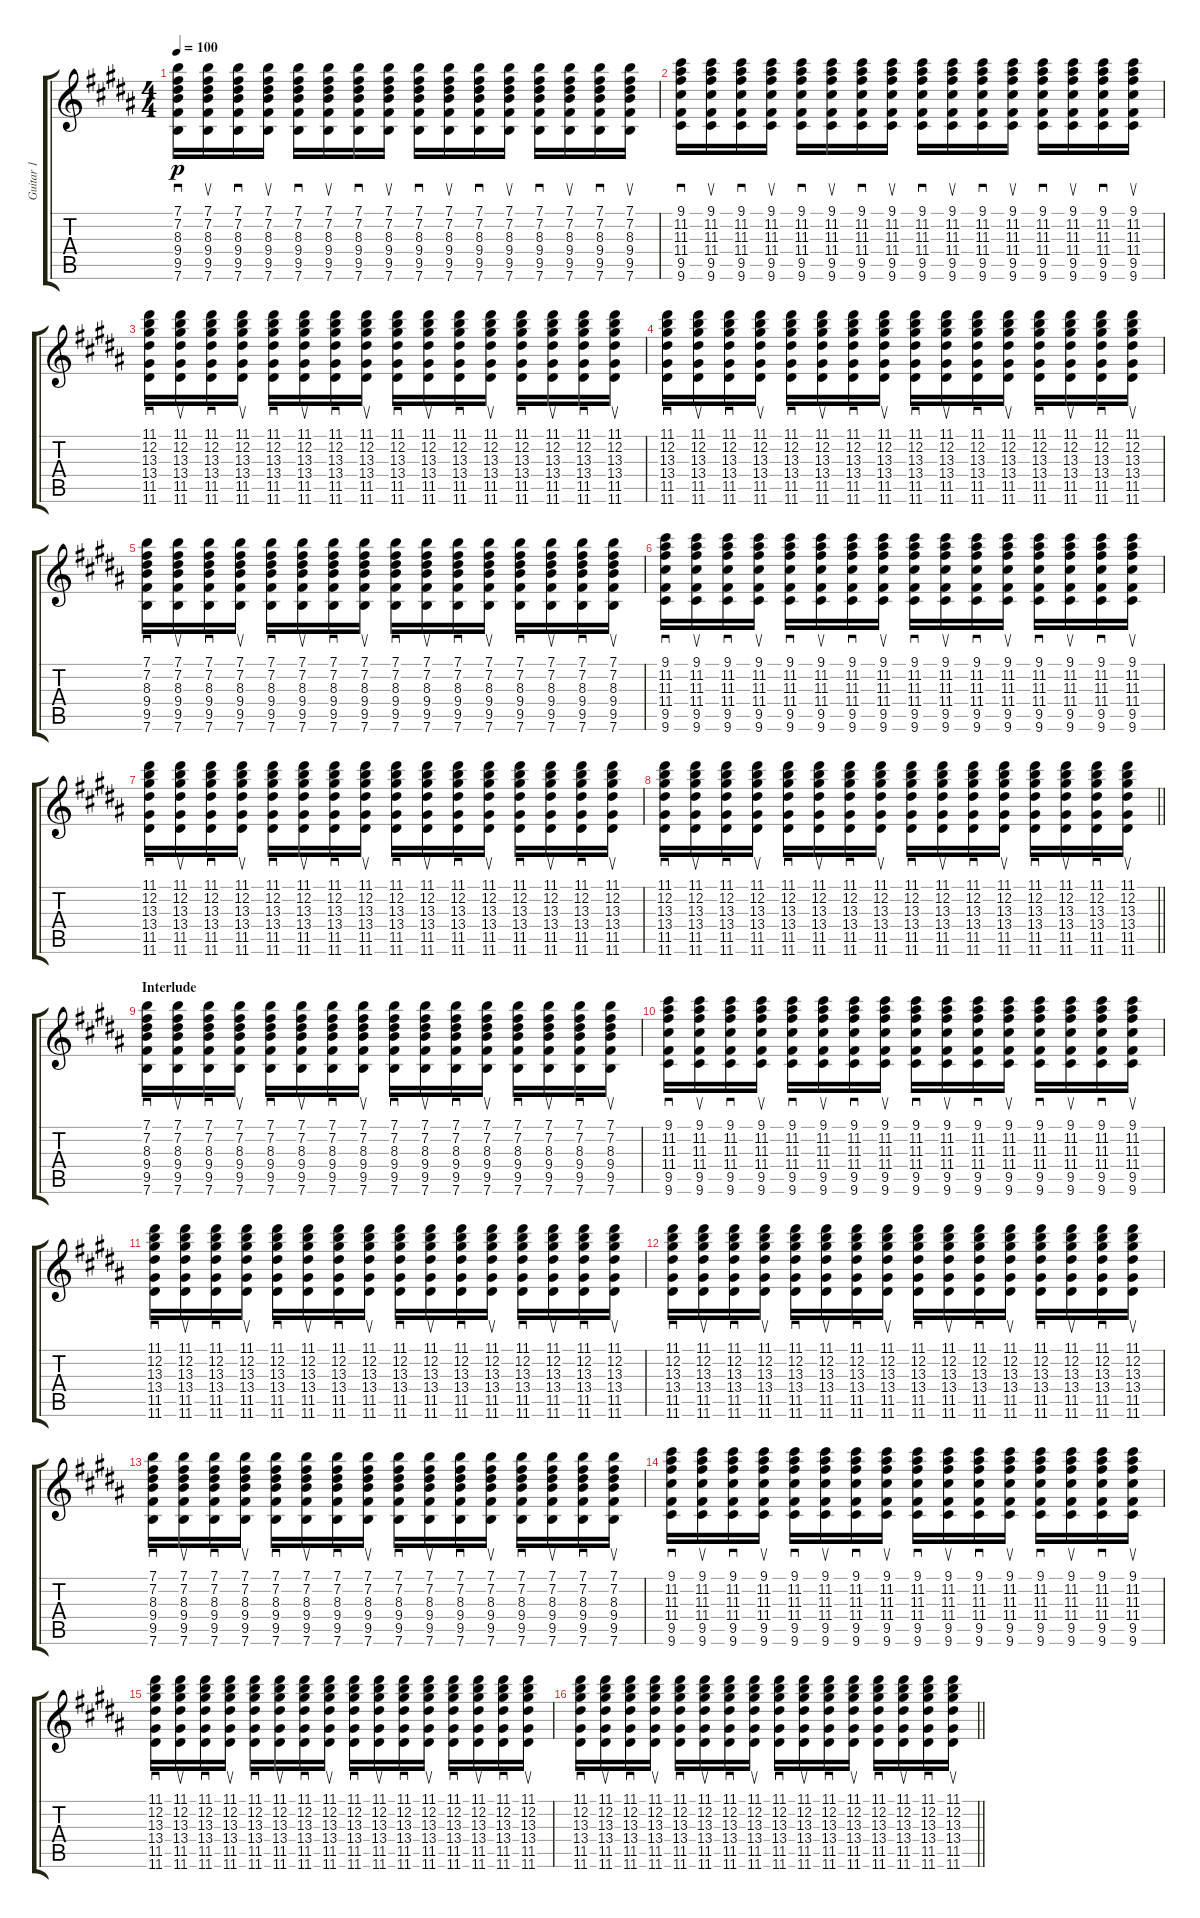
\track ("Guitar 1" "Guitar 1") {instrument acousticguitarsteel}
\staff {score tabs}
\tuning (E4 B3 G3 D3 A2 E2) {hide}
\ts (4 4)
\tempo 100
\clef g2
\ks b
(7.1 7.2 8.3 9.4 9.5 7.6).16{sd dy p} (7.1 7.2 8.3 9.4 9.5 7.6).16{su} (7.1 7.2 8.3 9.4 9.5 7.6).16{sd} (7.1 7.2 8.3 9.4 9.5 7.6).16{su} (7.1 7.2 8.3 9.4 9.5 7.6).16{sd} (7.1 7.2 8.3 9.4 9.5 7.6).16{su} (7.1 7.2 8.3 9.4 9.5 7.6).16{sd} (7.1 7.2 8.3 9.4 9.5 7.6).16{su} (7.1 7.2 8.3 9.4 9.5 7.6).16{sd} (7.1 7.2 8.3 9.4 9.5 7.6).16{su} (7.1 7.2 8.3 9.4 9.5 7.6).16{sd} (7.1 7.2 8.3 9.4 9.5 7.6).16{su} (7.1 7.2 8.3 9.4 9.5 7.6).16{sd} (7.1 7.2 8.3 9.4 9.5 7.6).16{su} (7.1 7.2 8.3 9.4 9.5 7.6).16{sd} (7.1 7.2 8.3 9.4 9.5 7.6).16{su} |
(9.1 11.2 11.3 11.4 9.5 9.6).16{sd} (9.1 11.2 11.3 11.4 9.5 9.6).16{su} (9.1 11.2 11.3 11.4 9.5 9.6).16{sd} (9.1 11.2 11.3 11.4 9.5 9.6).16{su} (9.1 11.2 11.3 11.4 9.5 9.6).16{sd} (9.1 11.2 11.3 11.4 9.5 9.6).16{su} (9.1 11.2 11.3 11.4 9.5 9.6).16{sd} (9.1 11.2 11.3 11.4 9.5 9.6).16{su} (9.1 11.2 11.3 11.4 9.5 9.6).16{sd} (9.1 11.2 11.3 11.4 9.5 9.6).16{su} (9.1 11.2 11.3 11.4 9.5 9.6).16{sd} (9.1 11.2 11.3 11.4 9.5 9.6).16{su} (9.1 11.2 11.3 11.4 9.5 9.6).16{sd} (9.1 11.2 11.3 11.4 9.5 9.6).16{su} (9.1 11.2 11.3 11.4 9.5 9.6).16{sd} (9.1 11.2 11.3 11.4 9.5 9.6).16{su} |
(11.1 12.2 13.3 13.4 11.5 11.6).16{sd} (11.1 12.2 13.3 13.4 11.5 11.6).16{su} (11.1 12.2 13.3 13.4 11.5 11.6).16{sd} (11.1 12.2 13.3 13.4 11.5 11.6).16{su} (11.1 12.2 13.3 13.4 11.5 11.6).16{sd} (11.1 12.2 13.3 13.4 11.5 11.6).16{su} (11.1 12.2 13.3 13.4 11.5 11.6).16{sd} (11.1 12.2 13.3 13.4 11.5 11.6).16{su} (11.1 12.2 13.3 13.4 11.5 11.6).16{sd} (11.1 12.2 13.3 13.4 11.5 11.6).16{su} (11.1 12.2 13.3 13.4 11.5 11.6).16{sd} (11.1 12.2 13.3 13.4 11.5 11.6).16{su} (11.1 12.2 13.3 13.4 11.5 11.6).16{sd} (11.1 12.2 13.3 13.4 11.5 11.6).16{su} (11.1 12.2 13.3 13.4 11.5 11.6).16{sd} (11.1 12.2 13.3 13.4 11.5 11.6).16{su} |
(11.1 12.2 13.3 13.4 11.5 11.6).16{sd} (11.1 12.2 13.3 13.4 11.5 11.6).16{su} (11.1 12.2 13.3 13.4 11.5 11.6).16{sd} (11.1 12.2 13.3 13.4 11.5 11.6).16{su} (11.1 12.2 13.3 13.4 11.5 11.6).16{sd} (11.1 12.2 13.3 13.4 11.5 11.6).16{su} (11.1 12.2 13.3 13.4 11.5 11.6).16{sd} (11.1 12.2 13.3 13.4 11.5 11.6).16{su} (11.1 12.2 13.3 13.4 11.5 11.6).16{sd} (11.1 12.2 13.3 13.4 11.5 11.6).16{su} (11.1 12.2 13.3 13.4 11.5 11.6).16{sd} (11.1 12.2 13.3 13.4 11.5 11.6).16{su} (11.1 12.2 13.3 13.4 11.5 11.6).16{sd} (11.1 12.2 13.3 13.4 11.5 11.6).16{su} (11.1 12.2 13.3 13.4 11.5 11.6).16{sd} (11.1 12.2 13.3 13.4 11.5 11.6).16{su} |
(7.1 7.2 8.3 9.4 9.5 7.6).16{sd} (7.1 7.2 8.3 9.4 9.5 7.6).16{su} (7.1 7.2 8.3 9.4 9.5 7.6).16{sd} (7.1 7.2 8.3 9.4 9.5 7.6).16{su} (7.1 7.2 8.3 9.4 9.5 7.6).16{sd} (7.1 7.2 8.3 9.4 9.5 7.6).16{su} (7.1 7.2 8.3 9.4 9.5 7.6).16{sd} (7.1 7.2 8.3 9.4 9.5 7.6).16{su} (7.1 7.2 8.3 9.4 9.5 7.6).16{sd} (7.1 7.2 8.3 9.4 9.5 7.6).16{su} (7.1 7.2 8.3 9.4 9.5 7.6).16{sd} (7.1 7.2 8.3 9.4 9.5 7.6).16{su} (7.1 7.2 8.3 9.4 9.5 7.6).16{sd} (7.1 7.2 8.3 9.4 9.5 7.6).16{su} (7.1 7.2 8.3 9.4 9.5 7.6).16{sd} (7.1 7.2 8.3 9.4 9.5 7.6).16{su} |
(9.1 11.2 11.3 11.4 9.5 9.6).16{sd} (9.1 11.2 11.3 11.4 9.5 9.6).16{su} (9.1 11.2 11.3 11.4 9.5 9.6).16{sd} (9.1 11.2 11.3 11.4 9.5 9.6).16{su} (9.1 11.2 11.3 11.4 9.5 9.6).16{sd} (9.1 11.2 11.3 11.4 9.5 9.6).16{su} (9.1 11.2 11.3 11.4 9.5 9.6).16{sd} (9.1 11.2 11.3 11.4 9.5 9.6).16{su} (9.1 11.2 11.3 11.4 9.5 9.6).16{sd} (9.1 11.2 11.3 11.4 9.5 9.6).16{su} (9.1 11.2 11.3 11.4 9.5 9.6).16{sd} (9.1 11.2 11.3 11.4 9.5 9.6).16{su} (9.1 11.2 11.3 11.4 9.5 9.6).16{sd} (9.1 11.2 11.3 11.4 9.5 9.6).16{su} (9.1 11.2 11.3 11.4 9.5 9.6).16{sd} (9.1 11.2 11.3 11.4 9.5 9.6).16{su} |
(11.1 12.2 13.3 13.4 11.5 11.6).16{sd} (11.1 12.2 13.3 13.4 11.5 11.6).16{su} (11.1 12.2 13.3 13.4 11.5 11.6).16{sd} (11.1 12.2 13.3 13.4 11.5 11.6).16{su} (11.1 12.2 13.3 13.4 11.5 11.6).16{sd} (11.1 12.2 13.3 13.4 11.5 11.6).16{su} (11.1 12.2 13.3 13.4 11.5 11.6).16{sd} (11.1 12.2 13.3 13.4 11.5 11.6).16{su} (11.1 12.2 13.3 13.4 11.5 11.6).16{sd} (11.1 12.2 13.3 13.4 11.5 11.6).16{su} (11.1 12.2 13.3 13.4 11.5 11.6).16{sd} (11.1 12.2 13.3 13.4 11.5 11.6).16{su} (11.1 12.2 13.3 13.4 11.5 11.6).16{sd} (11.1 12.2 13.3 13.4 11.5 11.6).16{su} (11.1 12.2 13.3 13.4 11.5 11.6).16{sd} (11.1 12.2 13.3 13.4 11.5 11.6).16{su} |
\barLineRight lightlight
(11.1 12.2 13.3 13.4 11.5 11.6).16{sd} (11.1 12.2 13.3 13.4 11.5 11.6).16{su} (11.1 12.2 13.3 13.4 11.5 11.6).16{sd} (11.1 12.2 13.3 13.4 11.5 11.6).16{su} (11.1 12.2 13.3 13.4 11.5 11.6).16{sd} (11.1 12.2 13.3 13.4 11.5 11.6).16{su} (11.1 12.2 13.3 13.4 11.5 11.6).16{sd} (11.1 12.2 13.3 13.4 11.5 11.6).16{su} (11.1 12.2 13.3 13.4 11.5 11.6).16{sd} (11.1 12.2 13.3 13.4 11.5 11.6).16{su} (11.1 12.2 13.3 13.4 11.5 11.6).16{sd} (11.1 12.2 13.3 13.4 11.5 11.6).16{su} (11.1 12.2 13.3 13.4 11.5 11.6).16{sd} (11.1 12.2 13.3 13.4 11.5 11.6).16{su} (11.1 12.2 13.3 13.4 11.5 11.6).16{sd} (11.1 12.2 13.3 13.4 11.5 11.6).16{su} |
\section ("" "Interlude")
(7.1 7.2 8.3 9.4 9.5 7.6).16{sd} (7.1 7.2 8.3 9.4 9.5 7.6).16{su} (7.1 7.2 8.3 9.4 9.5 7.6).16{sd} (7.1 7.2 8.3 9.4 9.5 7.6).16{su} (7.1 7.2 8.3 9.4 9.5 7.6).16{sd} (7.1 7.2 8.3 9.4 9.5 7.6).16{su} (7.1 7.2 8.3 9.4 9.5 7.6).16{sd} (7.1 7.2 8.3 9.4 9.5 7.6).16{su} (7.1 7.2 8.3 9.4 9.5 7.6).16{sd} (7.1 7.2 8.3 9.4 9.5 7.6).16{su} (7.1 7.2 8.3 9.4 9.5 7.6).16{sd} (7.1 7.2 8.3 9.4 9.5 7.6).16{su} (7.1 7.2 8.3 9.4 9.5 7.6).16{sd} (7.1 7.2 8.3 9.4 9.5 7.6).16{su} (7.1 7.2 8.3 9.4 9.5 7.6).16{sd} (7.1 7.2 8.3 9.4 9.5 7.6).16{su} |
(9.1 11.2 11.3 11.4 9.5 9.6).16{sd} (9.1 11.2 11.3 11.4 9.5 9.6).16{su} (9.1 11.2 11.3 11.4 9.5 9.6).16{sd} (9.1 11.2 11.3 11.4 9.5 9.6).16{su} (9.1 11.2 11.3 11.4 9.5 9.6).16{sd} (9.1 11.2 11.3 11.4 9.5 9.6).16{su} (9.1 11.2 11.3 11.4 9.5 9.6).16{sd} (9.1 11.2 11.3 11.4 9.5 9.6).16{su} (9.1 11.2 11.3 11.4 9.5 9.6).16{sd} (9.1 11.2 11.3 11.4 9.5 9.6).16{su} (9.1 11.2 11.3 11.4 9.5 9.6).16{sd} (9.1 11.2 11.3 11.4 9.5 9.6).16{su} (9.1 11.2 11.3 11.4 9.5 9.6).16{sd} (9.1 11.2 11.3 11.4 9.5 9.6).16{su} (9.1 11.2 11.3 11.4 9.5 9.6).16{sd} (9.1 11.2 11.3 11.4 9.5 9.6).16{su} |
(11.1 12.2 13.3 13.4 11.5 11.6).16{sd} (11.1 12.2 13.3 13.4 11.5 11.6).16{su} (11.1 12.2 13.3 13.4 11.5 11.6).16{sd} (11.1 12.2 13.3 13.4 11.5 11.6).16{su} (11.1 12.2 13.3 13.4 11.5 11.6).16{sd} (11.1 12.2 13.3 13.4 11.5 11.6).16{su} (11.1 12.2 13.3 13.4 11.5 11.6).16{sd} (11.1 12.2 13.3 13.4 11.5 11.6).16{su} (11.1 12.2 13.3 13.4 11.5 11.6).16{sd} (11.1 12.2 13.3 13.4 11.5 11.6).16{su} (11.1 12.2 13.3 13.4 11.5 11.6).16{sd} (11.1 12.2 13.3 13.4 11.5 11.6).16{su} (11.1 12.2 13.3 13.4 11.5 11.6).16{sd} (11.1 12.2 13.3 13.4 11.5 11.6).16{su} (11.1 12.2 13.3 13.4 11.5 11.6).16{sd} (11.1 12.2 13.3 13.4 11.5 11.6).16{su} |
(11.1 12.2 13.3 13.4 11.5 11.6).16{sd} (11.1 12.2 13.3 13.4 11.5 11.6).16{su} (11.1 12.2 13.3 13.4 11.5 11.6).16{sd} (11.1 12.2 13.3 13.4 11.5 11.6).16{su} (11.1 12.2 13.3 13.4 11.5 11.6).16{sd} (11.1 12.2 13.3 13.4 11.5 11.6).16{su} (11.1 12.2 13.3 13.4 11.5 11.6).16{sd} (11.1 12.2 13.3 13.4 11.5 11.6).16{su} (11.1 12.2 13.3 13.4 11.5 11.6).16{sd} (11.1 12.2 13.3 13.4 11.5 11.6).16{su} (11.1 12.2 13.3 13.4 11.5 11.6).16{sd} (11.1 12.2 13.3 13.4 11.5 11.6).16{su} (11.1 12.2 13.3 13.4 11.5 11.6).16{sd} (11.1 12.2 13.3 13.4 11.5 11.6).16{su} (11.1 12.2 13.3 13.4 11.5 11.6).16{sd} (11.1 12.2 13.3 13.4 11.5 11.6).16{su} |
(7.1 7.2 8.3 9.4 9.5 7.6).16{sd} (7.1 7.2 8.3 9.4 9.5 7.6).16{su} (7.1 7.2 8.3 9.4 9.5 7.6).16{sd} (7.1 7.2 8.3 9.4 9.5 7.6).16{su} (7.1 7.2 8.3 9.4 9.5 7.6).16{sd} (7.1 7.2 8.3 9.4 9.5 7.6).16{su} (7.1 7.2 8.3 9.4 9.5 7.6).16{sd} (7.1 7.2 8.3 9.4 9.5 7.6).16{su} (7.1 7.2 8.3 9.4 9.5 7.6).16{sd} (7.1 7.2 8.3 9.4 9.5 7.6).16{su} (7.1 7.2 8.3 9.4 9.5 7.6).16{sd} (7.1 7.2 8.3 9.4 9.5 7.6).16{su} (7.1 7.2 8.3 9.4 9.5 7.6).16{sd} (7.1 7.2 8.3 9.4 9.5 7.6).16{su} (7.1 7.2 8.3 9.4 9.5 7.6).16{sd} (7.1 7.2 8.3 9.4 9.5 7.6).16{su} |
(9.1 11.2 11.3 11.4 9.5 9.6).16{sd} (9.1 11.2 11.3 11.4 9.5 9.6).16{su} (9.1 11.2 11.3 11.4 9.5 9.6).16{sd} (9.1 11.2 11.3 11.4 9.5 9.6).16{su} (9.1 11.2 11.3 11.4 9.5 9.6).16{sd} (9.1 11.2 11.3 11.4 9.5 9.6).16{su} (9.1 11.2 11.3 11.4 9.5 9.6).16{sd} (9.1 11.2 11.3 11.4 9.5 9.6).16{su} (9.1 11.2 11.3 11.4 9.5 9.6).16{sd} (9.1 11.2 11.3 11.4 9.5 9.6).16{su} (9.1 11.2 11.3 11.4 9.5 9.6).16{sd} (9.1 11.2 11.3 11.4 9.5 9.6).16{su} (9.1 11.2 11.3 11.4 9.5 9.6).16{sd} (9.1 11.2 11.3 11.4 9.5 9.6).16{su} (9.1 11.2 11.3 11.4 9.5 9.6).16{sd} (9.1 11.2 11.3 11.4 9.5 9.6).16{su} |
(11.1 12.2 13.3 13.4 11.5 11.6).16{sd} (11.1 12.2 13.3 13.4 11.5 11.6).16{su} (11.1 12.2 13.3 13.4 11.5 11.6).16{sd} (11.1 12.2 13.3 13.4 11.5 11.6).16{su} (11.1 12.2 13.3 13.4 11.5 11.6).16{sd} (11.1 12.2 13.3 13.4 11.5 11.6).16{su} (11.1 12.2 13.3 13.4 11.5 11.6).16{sd} (11.1 12.2 13.3 13.4 11.5 11.6).16{su} (11.1 12.2 13.3 13.4 11.5 11.6).16{sd} (11.1 12.2 13.3 13.4 11.5 11.6).16{su} (11.1 12.2 13.3 13.4 11.5 11.6).16{sd} (11.1 12.2 13.3 13.4 11.5 11.6).16{su} (11.1 12.2 13.3 13.4 11.5 11.6).16{sd} (11.1 12.2 13.3 13.4 11.5 11.6).16{su} (11.1 12.2 13.3 13.4 11.5 11.6).16{sd} (11.1 12.2 13.3 13.4 11.5 11.6).16{su} |
\barLineRight lightlight
(11.1 12.2 13.3 13.4 11.5 11.6).16{sd} (11.1 12.2 13.3 13.4 11.5 11.6).16{su} (11.1 12.2 13.3 13.4 11.5 11.6).16{sd} (11.1 12.2 13.3 13.4 11.5 11.6).16{su} (11.1 12.2 13.3 13.4 11.5 11.6).16{sd} (11.1 12.2 13.3 13.4 11.5 11.6).16{su} (11.1 12.2 13.3 13.4 11.5 11.6).16{sd} (11.1 12.2 13.3 13.4 11.5 11.6).16{su} (11.1 12.2 13.3 13.4 11.5 11.6).16{sd} (11.1 12.2 13.3 13.4 11.5 11.6).16{su} (11.1 12.2 13.3 13.4 11.5 11.6).16{sd} (11.1 12.2 13.3 13.4 11.5 11.6).16{su} (11.1 12.2 13.3 13.4 11.5 11.6).16{sd} (11.1 12.2 13.3 13.4 11.5 11.6).16{su} (11.1 12.2 13.3 13.4 11.5 11.6).16{sd} (11.1 12.2 13.3 13.4 11.5 11.6).16{su}
